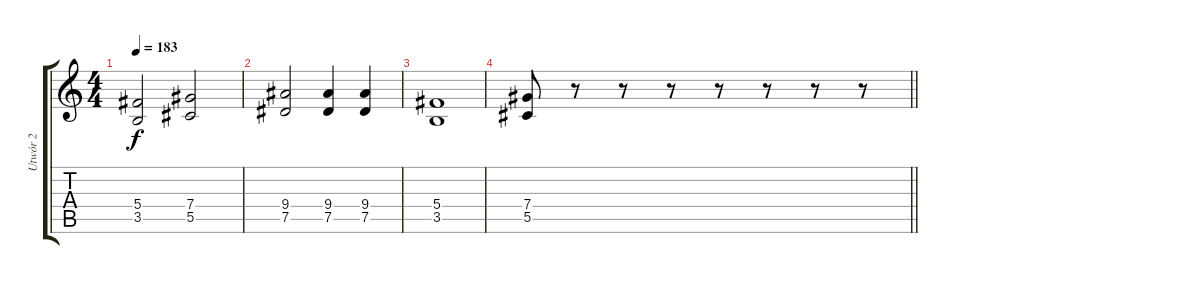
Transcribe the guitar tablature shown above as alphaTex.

\track ("Utwór 2" "Utwór 2") {instrument distortionguitar}
\staff {score tabs}
\tuning (Eb4 Bb3 Gb3 Db3 Ab2 Eb2) {hide}
\ts (4 4)
\tempo 183
\clef g2
\ks c
(5.4 3.5).2{dy f} (7.4 5.5).2 |
(9.4 7.5).2 (9.4 7.5).4 (9.4 7.5).4 |
(5.4 3.5).1 |
\barLineRight lightlight
(7.4 5.5).8 r.8 r.8 r.8 r.8 r.8 r.8 r.8
